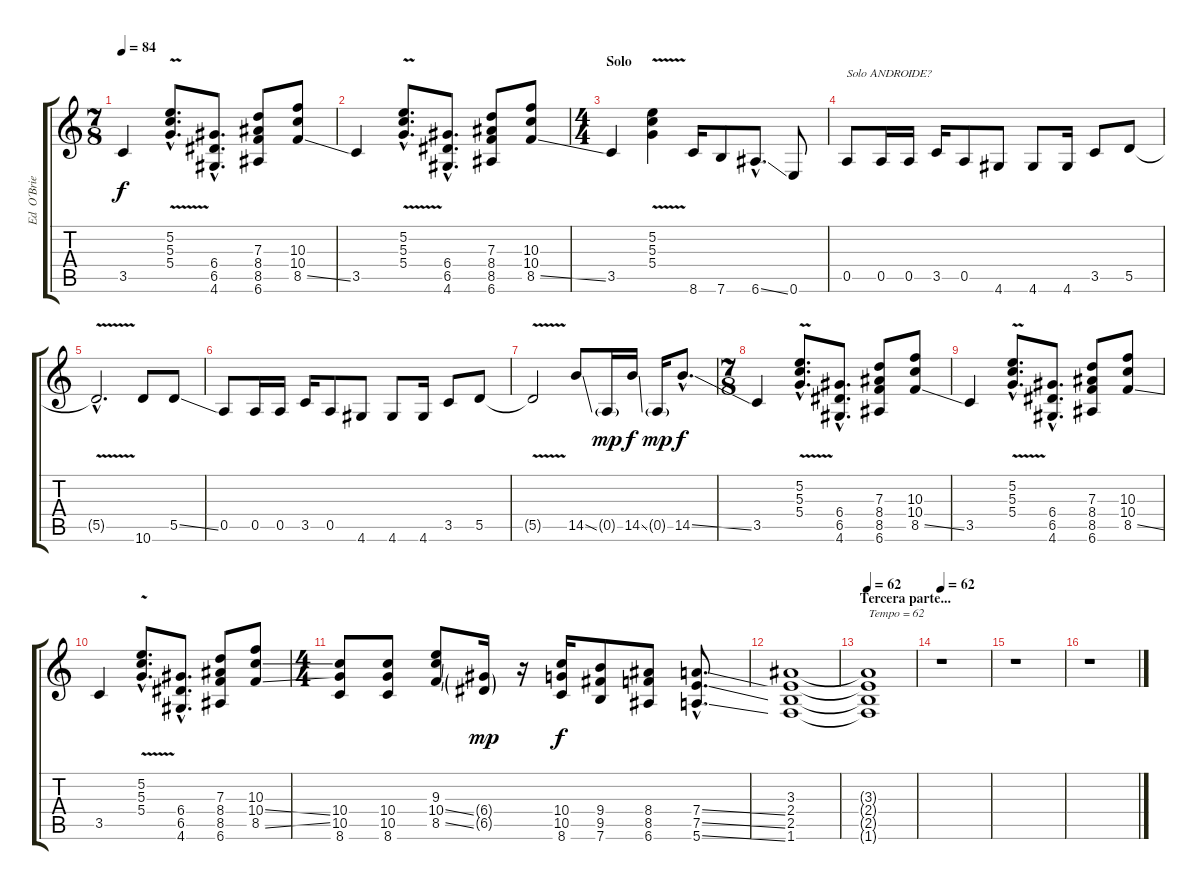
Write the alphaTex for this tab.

\track ("Ed  O´Brien" "Ed  O´Brie") {instrument distortionguitar}
\staff {score tabs}
\tuning (E4 B3 G3 D3 A2 E2) {hide}
\ts (7 8)
\tempo 84
\clef g2
\ks c
3.5.4{dy f} (5.2{v hac} 5.3{v hac} 5.4{v hac}).8{d} (6.4{hac} 6.5{hac} 4.6{hac}).8{d} (7.3 8.4 8.5 6.6).8 (10.3 10.4 8.5{ss}).8 |
3.5.4 (5.2{v hac} 5.3{v hac} 5.4{v hac}).8{d} (6.4{hac} 6.5{hac} 4.6{hac}).8{d} (7.3 8.4 8.5 6.6).8 (10.3 10.4 8.5{ss}).8 |
\ts (4 4)
\section ("" "Solo")
3.5.4 (5.2{v} 5.3{v} 5.4{v}).4 8.6.16 7.6.8 6.6{ss hac}.8{d} 0.6.8 |
0.5.8{txt "Solo ANDROIDE?"} 0.5.16 0.5.16 3.5.16 0.5.8 4.6.8 4.6.8 4.6.16 3.5.8 5.5.8 |
5.5{v hac t}.2{d} 10.6.8 5.5{ss}.8 |
0.5.8 0.5.16 0.5.16 3.5.16 0.5.8 4.6.8 4.6.8 4.6.16 3.5.8 5.5.8 |
5.5{v t}.2 14.5{ss}.8 0.5{g}.16{dy mp} 14.5{ss}.16{dy f} 0.5{g}.16{dy mp} 14.5{ss hac}.8{d dy f} |
\ts (7 8)
3.5.4 (5.2{v hac} 5.3{v hac} 5.4{v hac}).8{d} (6.4{hac} 6.5{hac} 4.6{hac}).8{d} (7.3 8.4 8.5 6.6).8 (10.3 10.4 8.5{ss}).8 |
3.5.4 (5.2{v hac} 5.3{v hac} 5.4{v hac}).8{d} (6.4{hac} 6.5{hac} 4.6{hac}).8{d} (7.3 8.4 8.5 6.6).8 (10.3 10.4 8.5{ss}).8 |
3.5.4 (5.2{v hac} 5.3{v hac} 5.4{v hac}).8{d} (6.4{hac} 6.5{hac} 4.6{hac}).8{d} (7.3 8.4 8.5 6.6).8 (10.3 10.4{ss} 8.5{ss}).8 |
\ts (4 4)
(10.4 10.5 8.6).8 (10.4 10.5 8.6).8 (9.3 10.4{ss} 8.5{ss}).8 (6.4{g} 6.5{g}).16{dy mp} r.16 (10.4 10.5 8.6).16{dy f} (9.4 9.5 7.6).8 (8.4 8.5 6.6).8 (7.4{ss hac} 7.5{ss hac} 5.6{ss hac}).8{d} |
(3.3 2.4 2.5 1.6).1 |
\section ("" "Tercera parte...")
\tempo 62
(3.3{t} 2.4{t} 2.5{t} 1.6{t}).1{txt "Tempo = 62"} |
\tempo 62
r.1 |
r.1 |
r.1
